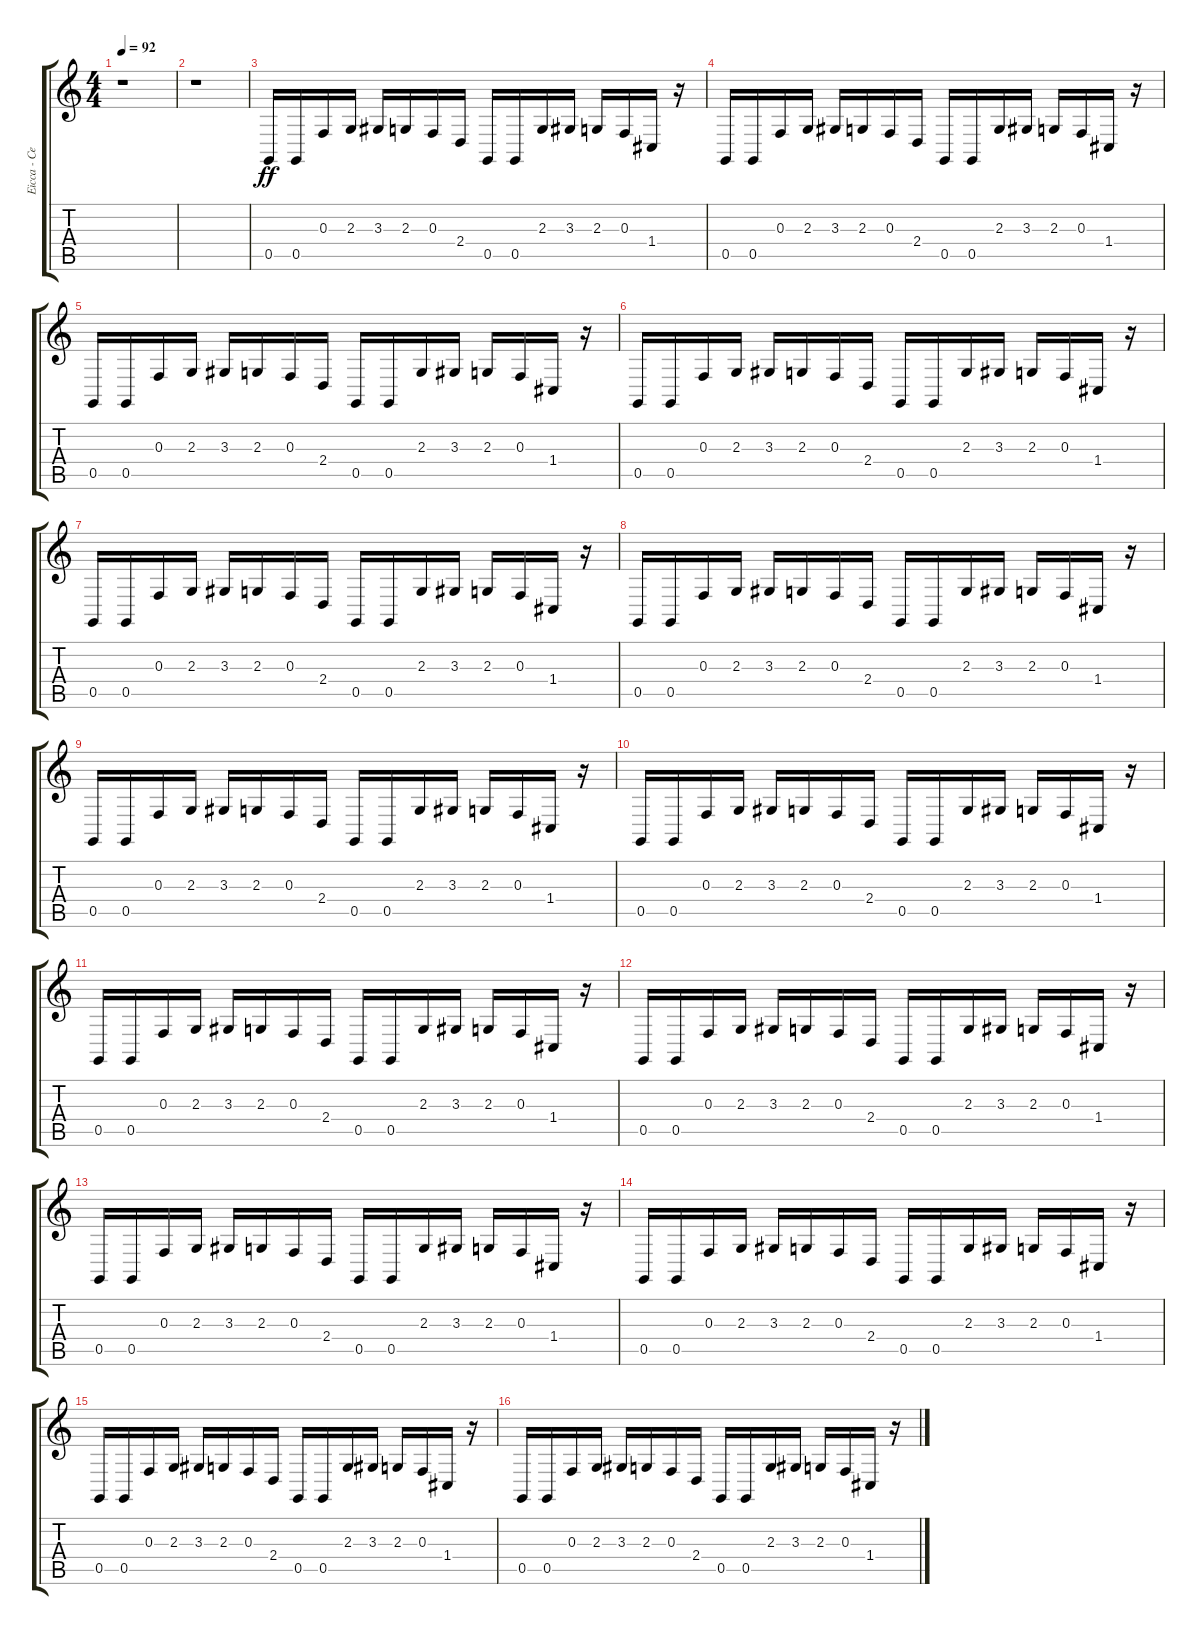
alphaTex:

\track ("Eicca - Cello" "Eicca - Ce") {instrument cello}
\staff {score tabs}
\tuning (D4 A3 F3 C3 G2 C2) {hide}
\ts (4 4)
\tempo 92
\clef g2
\ks c
r.1{dy mf} |
r.1 |
0.5.16{dy ff volume 13 instrument guitarharmonics} 0.5.16 0.3.16 2.3.16 3.3.16 2.3.16 0.3.16 2.4.16 0.5.16 0.5.16 2.3.16 3.3.16 2.3.16 0.3.16 1.4.16 r.16 |
0.5.16 0.5.16 0.3.16 2.3.16 3.3.16 2.3.16 0.3.16 2.4.16 0.5.16 0.5.16 2.3.16 3.3.16 2.3.16 0.3.16 1.4.16 r.16 |
0.5.16 0.5.16 0.3.16 2.3.16 3.3.16 2.3.16 0.3.16 2.4.16 0.5.16 0.5.16 2.3.16 3.3.16 2.3.16 0.3.16 1.4.16 r.16 |
0.5.16 0.5.16 0.3.16 2.3.16 3.3.16 2.3.16 0.3.16 2.4.16 0.5.16 0.5.16 2.3.16 3.3.16 2.3.16 0.3.16 1.4.16 r.16 |
0.5.16 0.5.16 0.3.16 2.3.16 3.3.16 2.3.16 0.3.16 2.4.16 0.5.16 0.5.16 2.3.16 3.3.16 2.3.16 0.3.16 1.4.16 r.16 |
0.5.16 0.5.16 0.3.16 2.3.16 3.3.16 2.3.16 0.3.16 2.4.16 0.5.16 0.5.16 2.3.16 3.3.16 2.3.16 0.3.16 1.4.16 r.16 |
0.5.16 0.5.16 0.3.16 2.3.16 3.3.16 2.3.16 0.3.16 2.4.16 0.5.16 0.5.16 2.3.16 3.3.16 2.3.16 0.3.16 1.4.16 r.16 |
0.5.16 0.5.16 0.3.16 2.3.16 3.3.16 2.3.16 0.3.16 2.4.16 0.5.16 0.5.16 2.3.16 3.3.16 2.3.16 0.3.16 1.4.16 r.16 |
0.5.16 0.5.16 0.3.16 2.3.16 3.3.16 2.3.16 0.3.16 2.4.16 0.5.16 0.5.16 2.3.16 3.3.16 2.3.16 0.3.16 1.4.16 r.16 |
0.5.16 0.5.16 0.3.16 2.3.16 3.3.16 2.3.16 0.3.16 2.4.16 0.5.16 0.5.16 2.3.16 3.3.16 2.3.16 0.3.16 1.4.16 r.16 |
0.5.16 0.5.16 0.3.16 2.3.16 3.3.16 2.3.16 0.3.16 2.4.16 0.5.16 0.5.16 2.3.16 3.3.16 2.3.16 0.3.16 1.4.16 r.16 |
0.5.16 0.5.16 0.3.16 2.3.16 3.3.16 2.3.16 0.3.16 2.4.16 0.5.16 0.5.16 2.3.16 3.3.16 2.3.16 0.3.16 1.4.16 r.16 |
0.5.16 0.5.16 0.3.16 2.3.16 3.3.16 2.3.16 0.3.16 2.4.16 0.5.16 0.5.16 2.3.16 3.3.16 2.3.16 0.3.16 1.4.16 r.16 |
0.5.16 0.5.16 0.3.16 2.3.16 3.3.16 2.3.16 0.3.16 2.4.16 0.5.16 0.5.16 2.3.16 3.3.16 2.3.16 0.3.16 1.4.16 r.16
